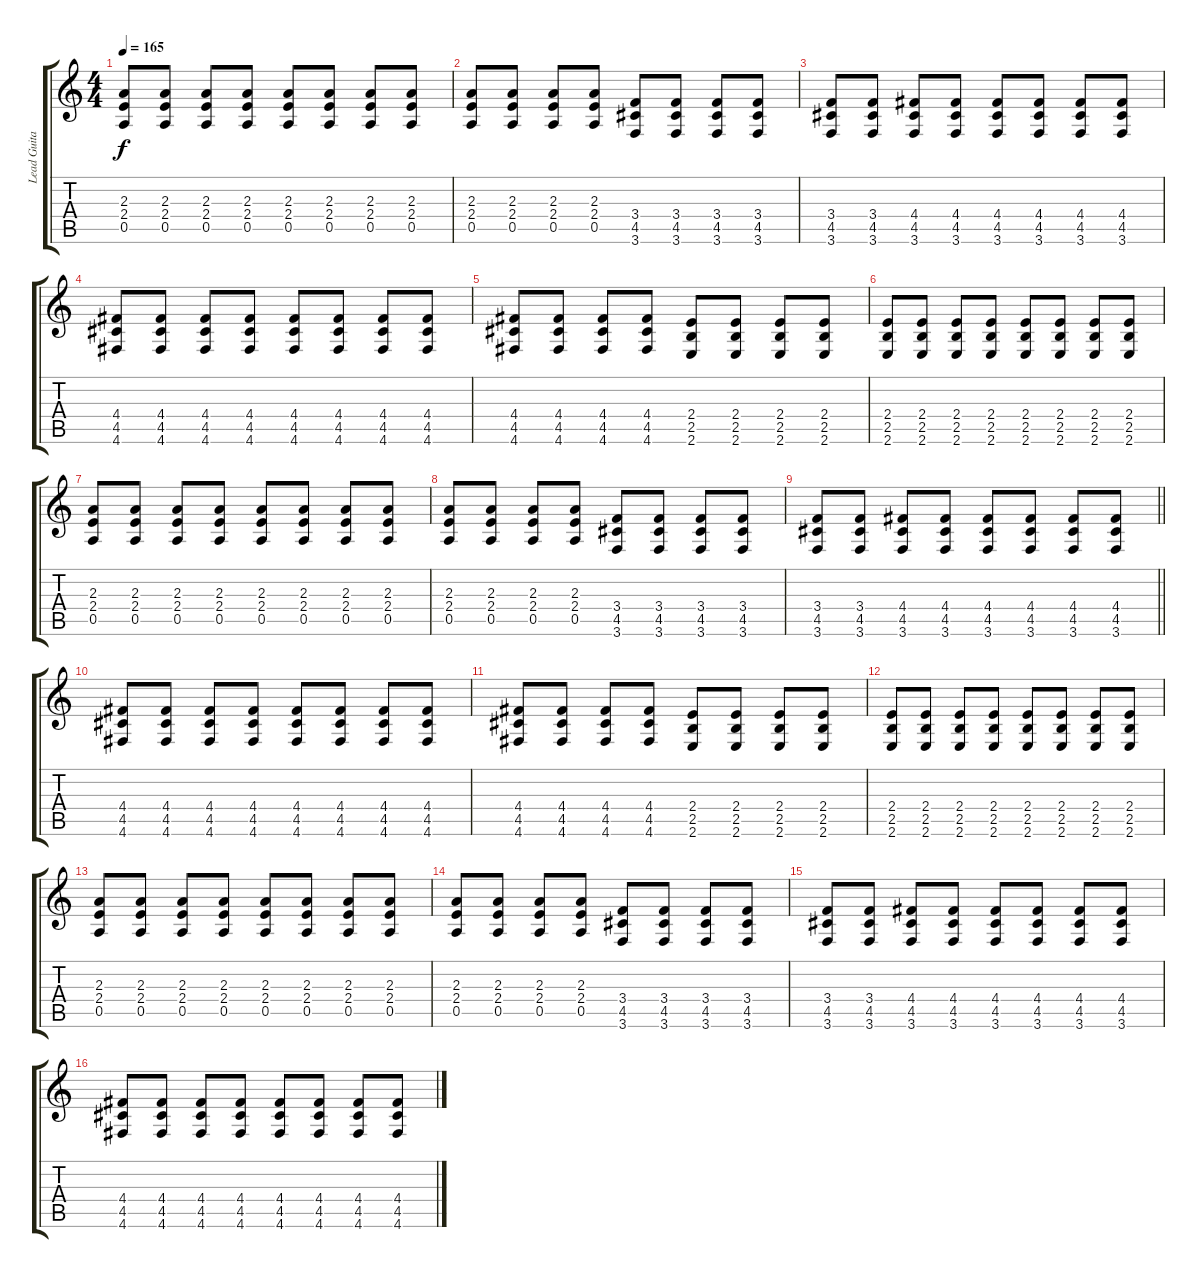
\track ("Lead Guitar 1" "Lead Guita") {instrument overdrivenguitar}
\staff {score tabs}
\tuning (E4 B3 G3 D3 A2 D2) {hide}
\ts (4 4)
\tempo 165
\clef g2
\ks c
(2.3 2.4 0.5).8{dy f} (2.3 2.4 0.5).8 (2.3 2.4 0.5).8 (2.3 2.4 0.5).8 (2.3 2.4 0.5).8 (2.3 2.4 0.5).8 (2.3 2.4 0.5).8 (2.3 2.4 0.5).8 |
(2.3 2.4 0.5).8 (2.3 2.4 0.5).8 (2.3 2.4 0.5).8 (2.3 2.4 0.5).8 (3.4 4.5 3.6).8 (3.4 4.5 3.6).8 (3.4 4.5 3.6).8 (3.4 4.5 3.6).8 |
(3.4 4.5 3.6).8 (3.4 4.5 3.6).8 (4.4 4.5 3.6).8 (4.4 4.5 3.6).8 (4.4 4.5 3.6).8 (4.4 4.5 3.6).8 (4.4 4.5 3.6).8 (4.4 4.5 3.6).8 |
(4.4 4.5 4.6).8{instrument overdrivenguitar} (4.4 4.5 4.6).8 (4.4 4.5 4.6).8 (4.4 4.5 4.6).8 (4.4 4.5 4.6).8 (4.4 4.5 4.6).8 (4.4 4.5 4.6).8 (4.4 4.5 4.6).8 |
(4.4 4.5 4.6).8 (4.4 4.5 4.6).8 (4.4 4.5 4.6).8 (4.4 4.5 4.6).8 (2.4 2.5 2.6).8 (2.4 2.5 2.6).8 (2.4 2.5 2.6).8 (2.4 2.5 2.6).8 |
(2.4 2.5 2.6).8 (2.4 2.5 2.6).8 (2.4 2.5 2.6).8 (2.4 2.5 2.6).8 (2.4 2.5 2.6).8 (2.4 2.5 2.6).8 (2.4 2.5 2.6).8 (2.4 2.5 2.6).8 |
(2.3 2.4 0.5).8 (2.3 2.4 0.5).8 (2.3 2.4 0.5).8 (2.3 2.4 0.5).8 (2.3 2.4 0.5).8 (2.3 2.4 0.5).8 (2.3 2.4 0.5).8 (2.3 2.4 0.5).8 |
(2.3 2.4 0.5).8 (2.3 2.4 0.5).8 (2.3 2.4 0.5).8 (2.3 2.4 0.5).8 (3.4 4.5 3.6).8 (3.4 4.5 3.6).8 (3.4 4.5 3.6).8 (3.4 4.5 3.6).8 |
\barLineRight lightlight
(3.4 4.5 3.6).8 (3.4 4.5 3.6).8 (4.4 4.5 3.6).8 (4.4 4.5 3.6).8 (4.4 4.5 3.6).8 (4.4 4.5 3.6).8 (4.4 4.5 3.6).8 (4.4 4.5 3.6).8 |
(4.4 4.5 4.6).8{instrument overdrivenguitar} (4.4 4.5 4.6).8 (4.4 4.5 4.6).8 (4.4 4.5 4.6).8 (4.4 4.5 4.6).8 (4.4 4.5 4.6).8 (4.4 4.5 4.6).8 (4.4 4.5 4.6).8 |
(4.4 4.5 4.6).8 (4.4 4.5 4.6).8 (4.4 4.5 4.6).8 (4.4 4.5 4.6).8 (2.4 2.5 2.6).8 (2.4 2.5 2.6).8 (2.4 2.5 2.6).8 (2.4 2.5 2.6).8 |
(2.4 2.5 2.6).8 (2.4 2.5 2.6).8 (2.4 2.5 2.6).8 (2.4 2.5 2.6).8 (2.4 2.5 2.6).8 (2.4 2.5 2.6).8 (2.4 2.5 2.6).8 (2.4 2.5 2.6).8 |
(2.3 2.4 0.5).8 (2.3 2.4 0.5).8 (2.3 2.4 0.5).8 (2.3 2.4 0.5).8 (2.3 2.4 0.5).8 (2.3 2.4 0.5).8 (2.3 2.4 0.5).8 (2.3 2.4 0.5).8 |
(2.3 2.4 0.5).8 (2.3 2.4 0.5).8 (2.3 2.4 0.5).8 (2.3 2.4 0.5).8 (3.4 4.5 3.6).8 (3.4 4.5 3.6).8 (3.4 4.5 3.6).8 (3.4 4.5 3.6).8 |
(3.4 4.5 3.6).8 (3.4 4.5 3.6).8 (4.4 4.5 3.6).8 (4.4 4.5 3.6).8 (4.4 4.5 3.6).8 (4.4 4.5 3.6).8 (4.4 4.5 3.6).8 (4.4 4.5 3.6).8 |
(4.4 4.5 4.6).8{instrument overdrivenguitar} (4.4 4.5 4.6).8 (4.4 4.5 4.6).8 (4.4 4.5 4.6).8 (4.4 4.5 4.6).8 (4.4 4.5 4.6).8 (4.4 4.5 4.6).8 (4.4 4.5 4.6).8
